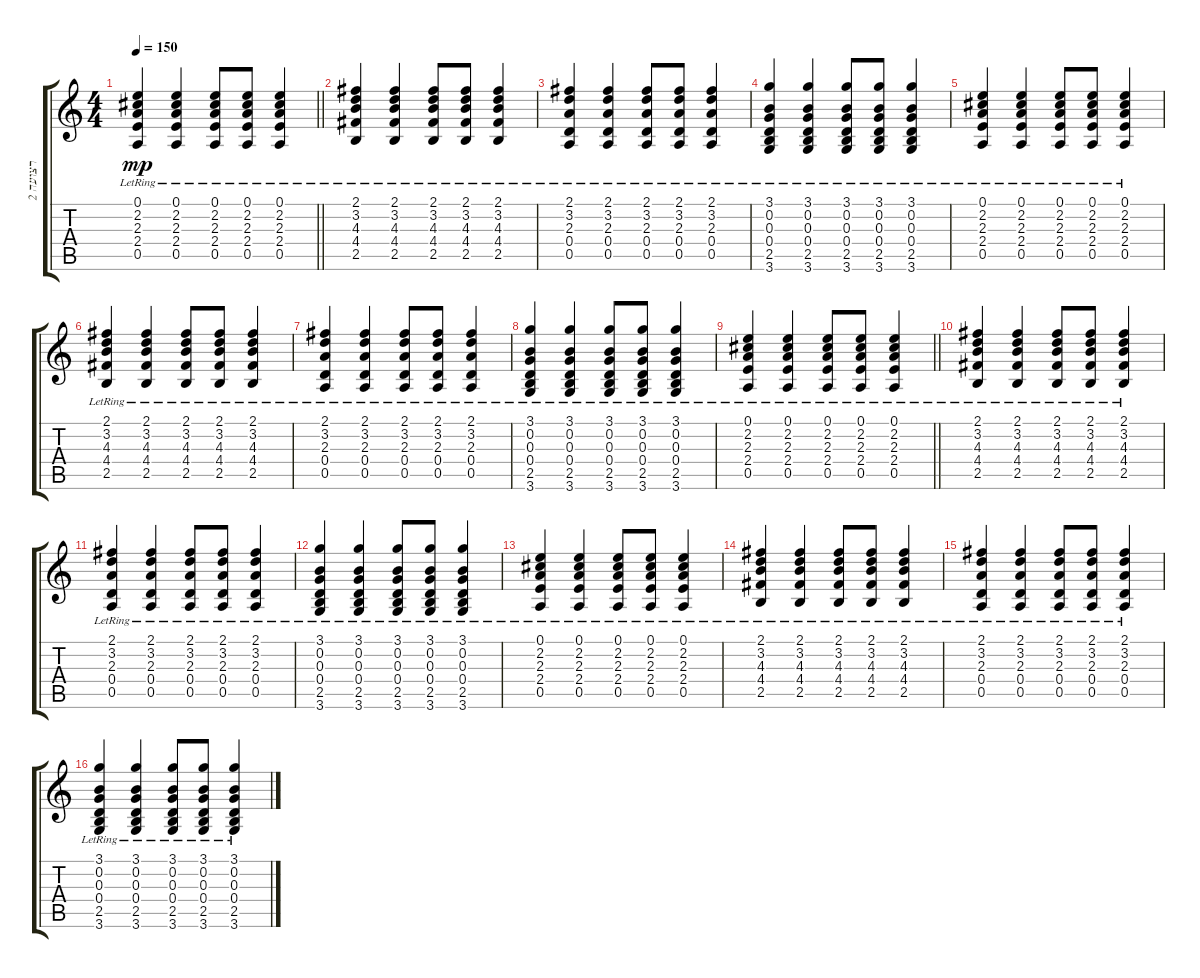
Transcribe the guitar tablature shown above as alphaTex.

\track ("רצועה 2" "רצועה 2") {instrument acousticguitarsteel}
\staff {score tabs}
\tuning (E4 B3 G3 D3 A2 E2) {hide}
\ts (4 4)
\tempo 150
\clef g2
\barLineRight lightlight
\ks c
(0.1{lr} 2.2{lr} 2.3{lr} 2.4{lr} 0.5{lr}).4{dy mp} (0.1{lr} 2.2{lr} 2.3{lr} 2.4{lr} 0.5{lr}).4 (0.1{lr} 2.2{lr} 2.3{lr} 2.4{lr} 0.5{lr}).8 (0.1{lr} 2.2{lr} 2.3{lr} 2.4{lr} 0.5{lr}).8 (0.1{lr} 2.2{lr} 2.3{lr} 2.4{lr} 0.5{lr}).4 |
(2.1{lr} 3.2{lr} 4.3{lr} 4.4{lr} 2.5{lr}).4 (2.1{lr} 3.2{lr} 4.3{lr} 4.4{lr} 2.5{lr}).4 (2.1{lr} 3.2{lr} 4.3{lr} 4.4{lr} 2.5{lr}).8 (2.1{lr} 3.2{lr} 4.3{lr} 4.4{lr} 2.5{lr}).8 (2.1{lr} 3.2{lr} 4.3{lr} 4.4{lr} 2.5{lr}).4 |
(2.1{lr} 3.2{lr} 2.3{lr} 0.4{lr} 0.5{lr}).4 (2.1{lr} 3.2{lr} 2.3{lr} 0.4{lr} 0.5{lr}).4 (2.1{lr} 3.2{lr} 2.3{lr} 0.4{lr} 0.5{lr}).8 (2.1{lr} 3.2{lr} 2.3{lr} 0.4{lr} 0.5{lr}).8 (2.1{lr} 3.2{lr} 2.3{lr} 0.4{lr} 0.5{lr}).4 |
(3.1{lr} 0.2{lr} 0.3{lr} 0.4{lr} 2.5{lr} 3.6{lr}).4 (3.1{lr} 0.2{lr} 0.3{lr} 0.4{lr} 2.5{lr} 3.6{lr}).4 (3.1{lr} 0.2{lr} 0.3{lr} 0.4{lr} 2.5{lr} 3.6{lr}).8 (3.1{lr} 0.2{lr} 0.3{lr} 0.4{lr} 2.5{lr} 3.6{lr}).8 (3.1{lr} 0.2{lr} 0.3{lr} 0.4{lr} 2.5{lr} 3.6{lr}).4 |
(0.1{lr} 2.2{lr} 2.3{lr} 2.4{lr} 0.5{lr}).4 (0.1{lr} 2.2{lr} 2.3{lr} 2.4{lr} 0.5{lr}).4 (0.1{lr} 2.2{lr} 2.3{lr} 2.4{lr} 0.5{lr}).8 (0.1{lr} 2.2{lr} 2.3{lr} 2.4{lr} 0.5{lr}).8 (0.1{lr} 2.2{lr} 2.3{lr} 2.4{lr} 0.5{lr}).4 |
(2.1{lr} 3.2{lr} 4.3{lr} 4.4{lr} 2.5{lr}).4 (2.1{lr} 3.2{lr} 4.3{lr} 4.4{lr} 2.5{lr}).4 (2.1{lr} 3.2{lr} 4.3{lr} 4.4{lr} 2.5{lr}).8 (2.1{lr} 3.2{lr} 4.3{lr} 4.4{lr} 2.5{lr}).8 (2.1{lr} 3.2{lr} 4.3{lr} 4.4{lr} 2.5{lr}).4 |
(2.1{lr} 3.2{lr} 2.3{lr} 0.4{lr} 0.5{lr}).4 (2.1{lr} 3.2{lr} 2.3{lr} 0.4{lr} 0.5{lr}).4 (2.1{lr} 3.2{lr} 2.3{lr} 0.4{lr} 0.5{lr}).8 (2.1{lr} 3.2{lr} 2.3{lr} 0.4{lr} 0.5{lr}).8 (2.1{lr} 3.2{lr} 2.3{lr} 0.4{lr} 0.5{lr}).4 |
(3.1{lr} 0.2{lr} 0.3{lr} 0.4{lr} 2.5{lr} 3.6{lr}).4 (3.1{lr} 0.2{lr} 0.3{lr} 0.4{lr} 2.5{lr} 3.6{lr}).4 (3.1{lr} 0.2{lr} 0.3{lr} 0.4{lr} 2.5{lr} 3.6{lr}).8 (3.1{lr} 0.2{lr} 0.3{lr} 0.4{lr} 2.5{lr} 3.6{lr}).8 (3.1{lr} 0.2{lr} 0.3{lr} 0.4{lr} 2.5{lr} 3.6{lr}).4 |
\barLineRight lightlight
(0.1{lr} 2.2{lr} 2.3{lr} 2.4{lr} 0.5{lr}).4 (0.1{lr} 2.2{lr} 2.3{lr} 2.4{lr} 0.5{lr}).4 (0.1{lr} 2.2{lr} 2.3{lr} 2.4{lr} 0.5{lr}).8 (0.1{lr} 2.2{lr} 2.3{lr} 2.4{lr} 0.5{lr}).8 (0.1{lr} 2.2{lr} 2.3{lr} 2.4{lr} 0.5{lr}).4 |
(2.1{lr} 3.2{lr} 4.3{lr} 4.4{lr} 2.5{lr}).4 (2.1{lr} 3.2{lr} 4.3{lr} 4.4{lr} 2.5{lr}).4 (2.1{lr} 3.2{lr} 4.3{lr} 4.4{lr} 2.5{lr}).8 (2.1{lr} 3.2{lr} 4.3{lr} 4.4{lr} 2.5{lr}).8 (2.1{lr} 3.2{lr} 4.3{lr} 4.4{lr} 2.5{lr}).4 |
(2.1{lr} 3.2{lr} 2.3{lr} 0.4{lr} 0.5{lr}).4 (2.1{lr} 3.2{lr} 2.3{lr} 0.4{lr} 0.5{lr}).4 (2.1{lr} 3.2{lr} 2.3{lr} 0.4{lr} 0.5{lr}).8 (2.1{lr} 3.2{lr} 2.3{lr} 0.4{lr} 0.5{lr}).8 (2.1{lr} 3.2{lr} 2.3{lr} 0.4{lr} 0.5{lr}).4 |
(3.1{lr} 0.2{lr} 0.3{lr} 0.4{lr} 2.5{lr} 3.6{lr}).4 (3.1{lr} 0.2{lr} 0.3{lr} 0.4{lr} 2.5{lr} 3.6{lr}).4 (3.1{lr} 0.2{lr} 0.3{lr} 0.4{lr} 2.5{lr} 3.6{lr}).8 (3.1{lr} 0.2{lr} 0.3{lr} 0.4{lr} 2.5{lr} 3.6{lr}).8 (3.1{lr} 0.2{lr} 0.3{lr} 0.4{lr} 2.5{lr} 3.6{lr}).4 |
(0.1{lr} 2.2{lr} 2.3{lr} 2.4{lr} 0.5{lr}).4 (0.1{lr} 2.2{lr} 2.3{lr} 2.4{lr} 0.5{lr}).4 (0.1{lr} 2.2{lr} 2.3{lr} 2.4{lr} 0.5{lr}).8 (0.1{lr} 2.2{lr} 2.3{lr} 2.4{lr} 0.5{lr}).8 (0.1{lr} 2.2{lr} 2.3{lr} 2.4{lr} 0.5{lr}).4 |
(2.1{lr} 3.2{lr} 4.3{lr} 4.4{lr} 2.5{lr}).4 (2.1{lr} 3.2{lr} 4.3{lr} 4.4{lr} 2.5{lr}).4 (2.1{lr} 3.2{lr} 4.3{lr} 4.4{lr} 2.5{lr}).8 (2.1{lr} 3.2{lr} 4.3{lr} 4.4{lr} 2.5{lr}).8 (2.1{lr} 3.2{lr} 4.3{lr} 4.4{lr} 2.5{lr}).4 |
(2.1{lr} 3.2{lr} 2.3{lr} 0.4{lr} 0.5{lr}).4 (2.1{lr} 3.2{lr} 2.3{lr} 0.4{lr} 0.5{lr}).4 (2.1{lr} 3.2{lr} 2.3{lr} 0.4{lr} 0.5{lr}).8 (2.1{lr} 3.2{lr} 2.3{lr} 0.4{lr} 0.5{lr}).8 (2.1{lr} 3.2{lr} 2.3{lr} 0.4{lr} 0.5{lr}).4 |
(3.1{lr} 0.2{lr} 0.3{lr} 0.4{lr} 2.5{lr} 3.6{lr}).4 (3.1{lr} 0.2{lr} 0.3{lr} 0.4{lr} 2.5{lr} 3.6{lr}).4 (3.1{lr} 0.2{lr} 0.3{lr} 0.4{lr} 2.5{lr} 3.6{lr}).8 (3.1{lr} 0.2{lr} 0.3{lr} 0.4{lr} 2.5{lr} 3.6{lr}).8 (3.1{lr} 0.2{lr} 0.3{lr} 0.4{lr} 2.5{lr} 3.6{lr}).4
